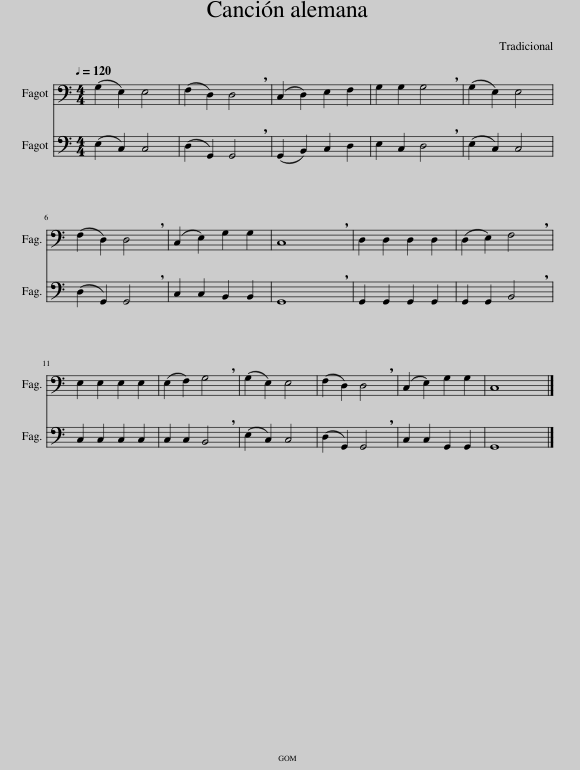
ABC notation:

X:1
%%score 1 2
L:1/8
Q:1/4=120
M:4/4
I:linebreak $
K:C
V:1 bass
V:2 bass
V:1
 (G,2 E,2) E,4 | (F,2 D,2) !breath!D,4 | (C,2 D,2) E,2 F,2 | G,2 G,2 !breath!G,4 | (G,2 E,2) E,4 |$ %5
 (F,2 D,2) !breath!D,4 | (C,2 E,2) G,2 G,2 | !breath!C,8 | D,2 D,2 D,2 D,2 | (D,2 E,2) !breath!F,4 |$ %10
 E,2 E,2 E,2 E,2 | (E,2 F,2) !breath!G,4 | (G,2 E,2) E,4 | (F,2 D,2) !breath!D,4 | (C,2 E,2) G,2 G,2 | %15
 C,8 |] %16
V:2
 (E,2 C,2) C,4 | (D,2 G,,2) !breath!G,,4 | (G,,2 B,,2) C,2 D,2 | E,2 C,2 !breath!D,4 | (E,2 C,2) C,4 |$ %5
 (D,2 G,,2) !breath!G,,4 | C,2 C,2 B,,2 B,,2 | !breath!G,,8 | G,,2 G,,2 G,,2 G,,2 | G,,2 G,,2 !breath!B,,4 |$ %10
 C,2 C,2 C,2 C,2 | C,2 C,2 !breath!B,,4 | (E,2 C,2) C,4 | (D,2 G,,2) !breath!G,,4 | C,2 C,2 G,,2 G,,2 | %15
 G,,8 |] %16
